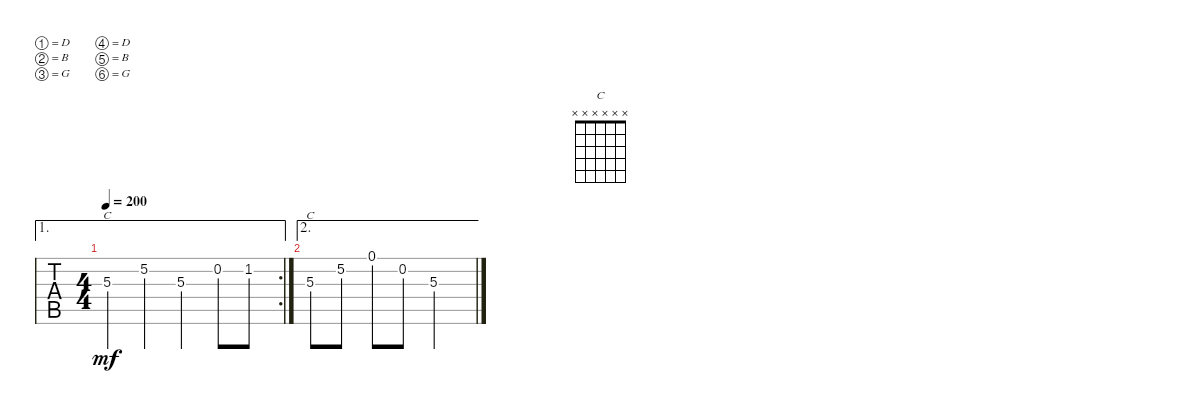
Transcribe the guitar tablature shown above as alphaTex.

\defaultSystemsLayout 4
\bracketExtendMode groupsimilarinstruments
\singleTrackTrackNamePolicy hidden
\multiTrackTrackNamePolicy hidden
\otherSystemsTrackNameOrientation horizontal
\track ("Dobro" "Dobro") {instrument acousticguitarsteel}
\staff {tabs}
\tuning (D4 B3 G3 D3 B2 G2)
\chord ("C" x x x x x x)
\ae 1
\rc 2
\ts (4 4)
\tempo 200
\clef g2
\ks c
5.3.4{ch "C" dy mf} 5.2.4 5.3.4 0.2.8 1.2.8 |
\ae 2
5.3.8{ch "C"} 5.2.8 0.1.8 0.2.8 5.3.2
